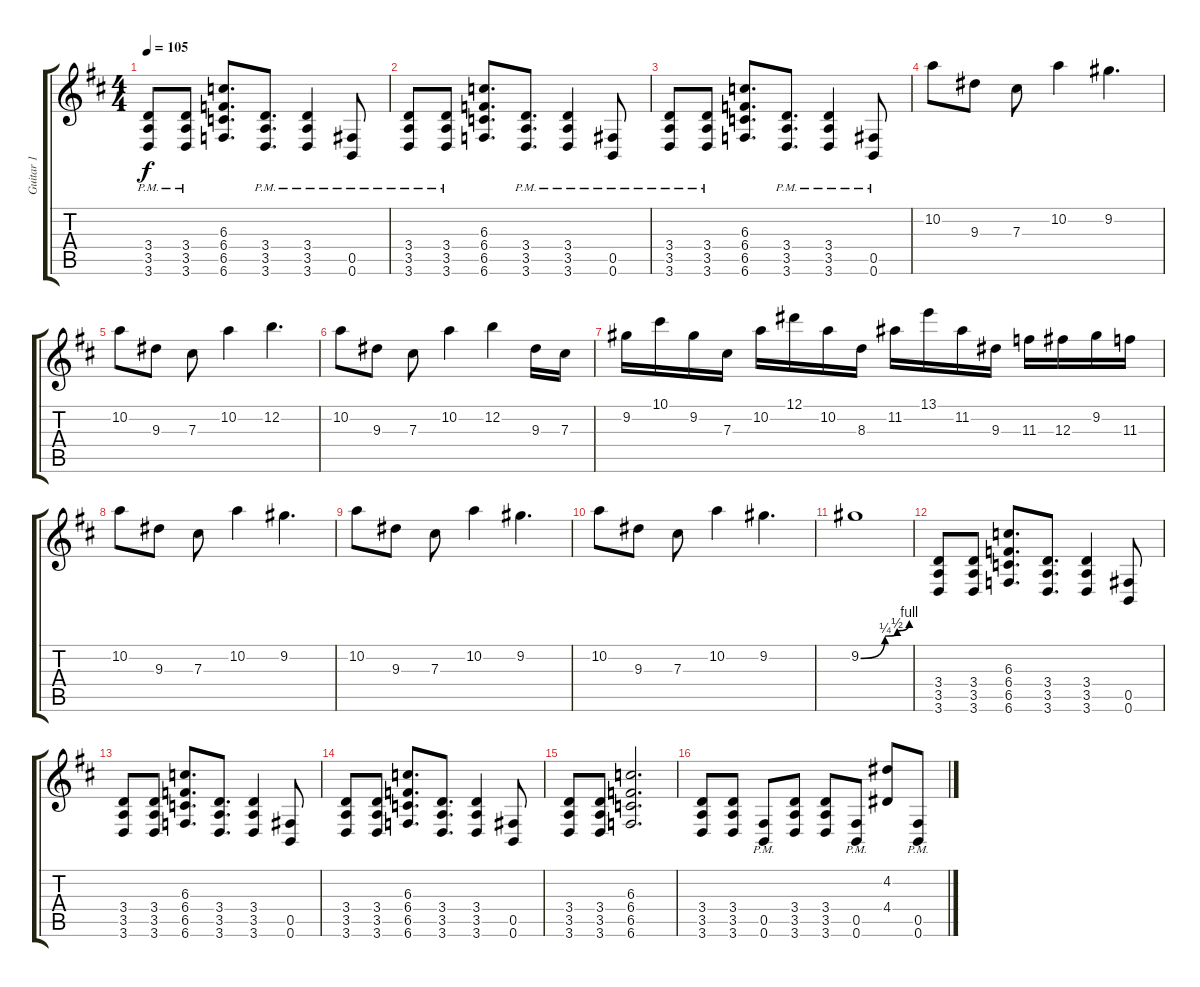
\track ("Guitar 1" "Guitar 1") {instrument distortionguitar}
\staff {score tabs}
\tuning (Eb4 B3 Gb3 B2 Gb2 B1) {hide}
\ts (4 4)
\tempo 105
\clef g2
\ks bminor
(3.4{pm} 3.5{pm} 3.6{pm}).8{dy f} (3.4{pm} 3.5{pm} 3.6{pm}).8 (6.3 6.4 6.5 6.6).8{d} (3.4{pm} 3.5{pm} 3.6{pm}).8{d} (3.4{pm} 3.5{pm} 3.6{pm}).4 (0.5{pm} 0.6{pm}).8 |
(3.4{pm} 3.5{pm} 3.6{pm}).8 (3.4{pm} 3.5{pm} 3.6{pm}).8 (6.3 6.4 6.5 6.6).8{d} (3.4{pm} 3.5{pm} 3.6{pm}).8{d} (3.4{pm} 3.5{pm} 3.6{pm}).4 (0.5{pm} 0.6{pm}).8 |
(3.4{pm} 3.5{pm} 3.6{pm}).8 (3.4{pm} 3.5{pm} 3.6{pm}).8 (6.3 6.4 6.5 6.6).8{d} (3.4{pm} 3.5{pm} 3.6{pm}).8{d} (3.4{pm} 3.5{pm} 3.6{pm}).4 (0.5{pm} 0.6{pm}).8 |
10.2.8 9.3.8 7.3.8 10.2.4 9.2.4{d} |
10.2.8 9.3.8 7.3.8 10.2.4 12.2.4{d} |
10.2.8 9.3.8 7.3.8 10.2.4 12.2.4 9.3.16 7.3.16 |
9.2.16 10.1.16 9.2.16 7.3.16 10.2.16 12.1.16 10.2.16 8.3.16 11.2.16 13.1.16 11.2.16 9.3.16 11.3.16 12.3.16 9.2.16 11.3.16 |
10.2.8 9.3.8 7.3.8 10.2.4 9.2.4{d} |
10.2.8 9.3.8 7.3.8 10.2.4 9.2.4{d} |
10.2.8 9.3.8 7.3.8 10.2.4 9.2.4{d} |
9.2{be (custom 0 0 30 1 45 2 60 4)}.1 |
(3.4 3.5 3.6).8 (3.4 3.5 3.6).8 (6.3 6.4 6.5 6.6).8{d} (3.4 3.5 3.6).8{d} (3.4 3.5 3.6).4 (0.5 0.6).8 |
(3.4 3.5 3.6).8 (3.4 3.5 3.6).8 (6.3 6.4 6.5 6.6).8{d} (3.4 3.5 3.6).8{d} (3.4 3.5 3.6).4 (0.5 0.6).8 |
(3.4 3.5 3.6).8 (3.4 3.5 3.6).8 (6.3 6.4 6.5 6.6).8{d} (3.4 3.5 3.6).8{d} (3.4 3.5 3.6).4 (0.5 0.6).8 |
(3.4 3.5 3.6).8 (3.4 3.5 3.6).8 (6.3 6.4 6.5 6.6).2{d} |
(3.4 3.5 3.6).8 (3.4 3.5 3.6).8 (0.5{pm} 0.6{pm}).8 (3.4 3.5 3.6).8 (3.4 3.5 3.6).8 (0.5{pm} 0.6{pm}).8 (4.2 4.4).8 (0.5{pm} 0.6{pm}).8
